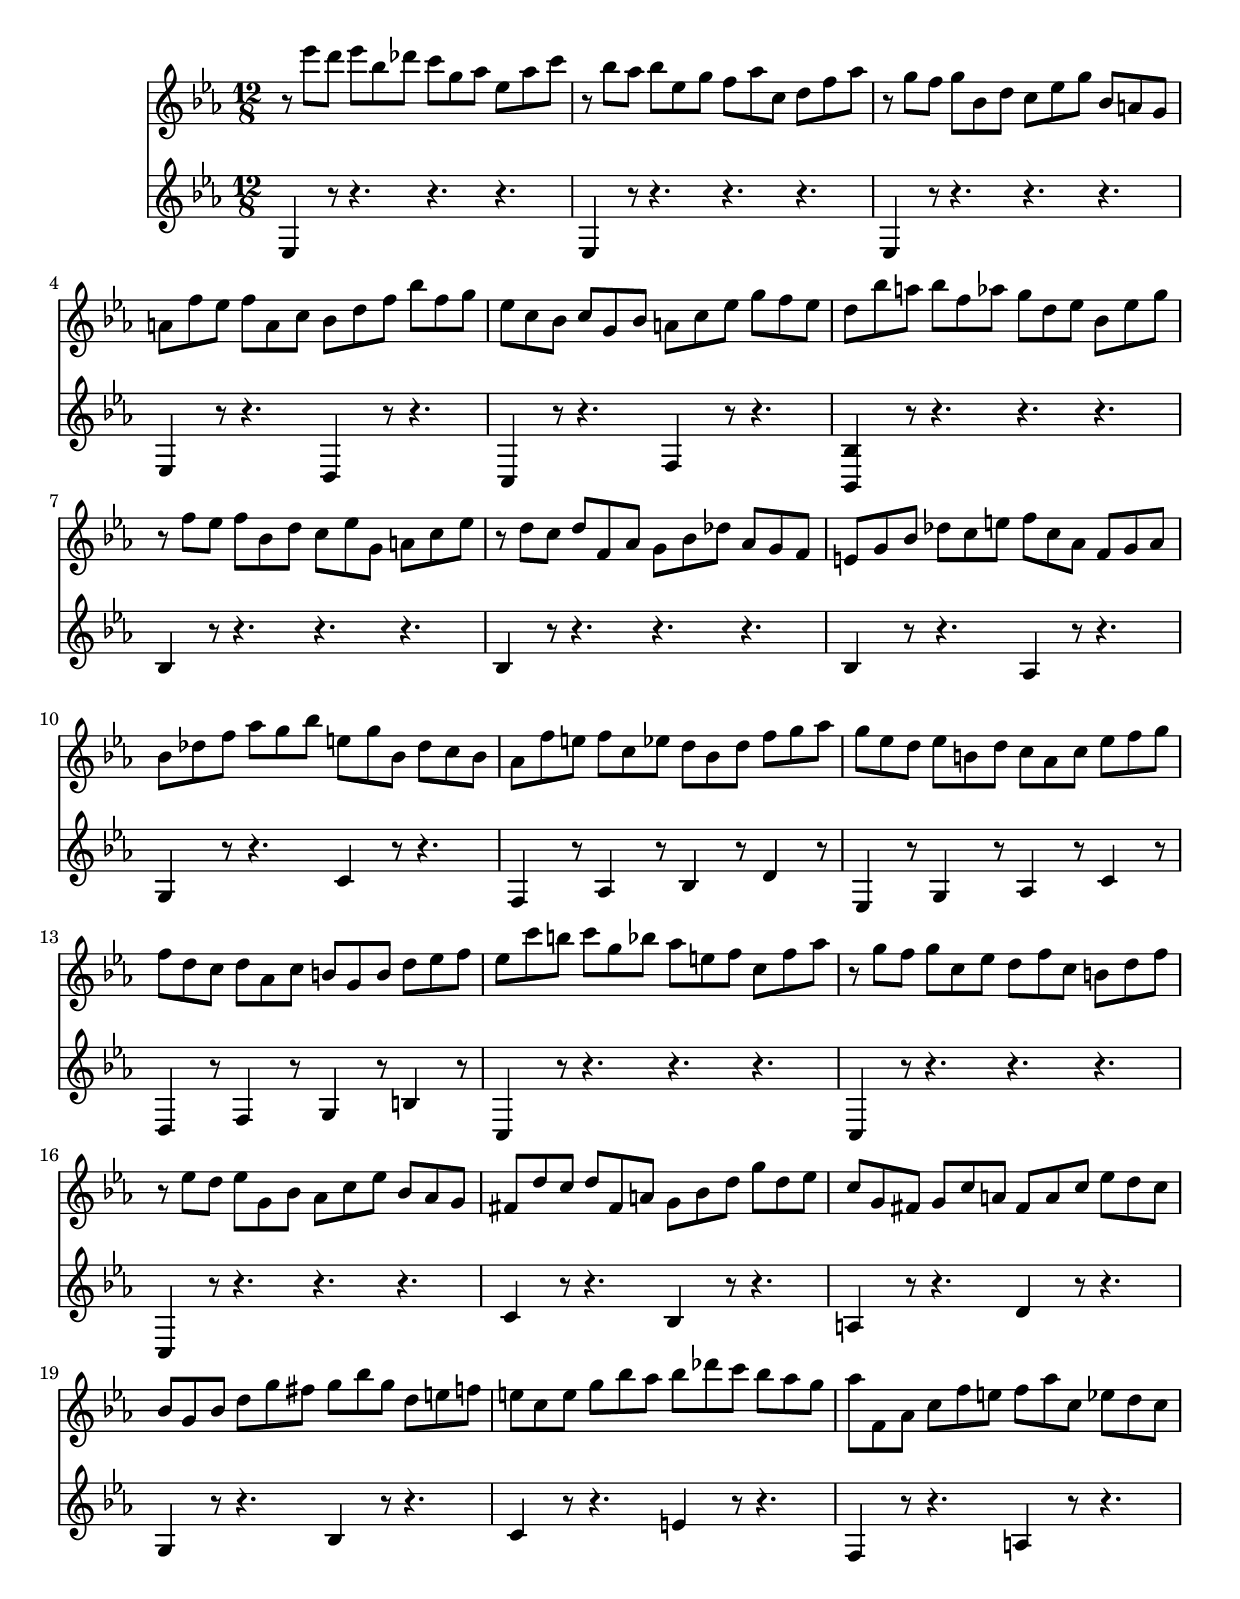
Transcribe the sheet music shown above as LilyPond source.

% JS Bach's Prelude from BWV 998

<<
\new Staff \relative c''' {
	\key ees \major
	\time 12/8
	
	r8 ees d ees bes des c g aes ees aes c
	
	r bes aes bes ees, g f aes c, d f aes
	
	r g f g bes, d c ees g bes, a g
	
	a f' ees f a, c bes d f bes f g
	
	ees c bes c g bes a c ees g f ees
	
	d bes' a bes f aes g d ees bes ees g
	
	r f ees f bes, d c ees g, a c ees
	
	r d c d f, aes g bes des aes g f
	
	e g bes des c e f c aes f g aes
	
	bes des f aes g bes e, g bes, des c bes
	
	aes f' e f c ees d bes d f g aes
	
	g ees d ees b d c aes c ees f g
	
	f d c d aes c b g b d ees f
	
	ees c' b c g bes aes e f c f aes
	
	r g f g c, ees d f c b d f
	
	r ees d ees g, bes aes c ees bes aes g
	
	fis d' c d fis, a g bes d g d ees
	
	c g fis g c a fis a c ees d c
	
	bes g bes d g fis g bes g d e f
	
	e c e g bes aes bes des c bes aes g
	
	aes f, aes c f e f aes c, ees d c
}

\new Staff \relative c {
	\key ees \major
	\time 12/8
	
	ees4 r8 r4. r r
	
	ees4 r8 r4. r r
	
	ees4 r8 r4. r r
	
	ees4 r8 r4. d4 r8 r4.
	
	c4 r8 r4. f4 r8 r4.
	
	< bes, bes' >4 r8 r4. r r
	
	bes'4 r8 r4. r r
	
	bes4 r8 r4. r r
	
	bes4 r8 r4. aes4 r8 r4.
	
	g4 r8 r4. c4 r8 r4.
	
	f,4 r8 aes4 r8 bes4 r8 d4 r8
	
	ees,4 r8 g4 r8 aes4 r8 c4 r8
	
	d,4 r8 f4 r8 g4 r8 b4 r8
	
	c,4 r8 r4. r r
	
	c4 r8 r4. r r
	
	c4 r8 r4. r r
	
	c'4 r8 r4. bes4 r8 r4.
	
	a4 r8 r4. d4 r8 r4.
	
	g,4 r8 r4. bes4 r8 r4.
	
	c4 r8 r4. e4 r8 r4.
	
	f,4 r8 r4. a4 r8 r4.
}
>>